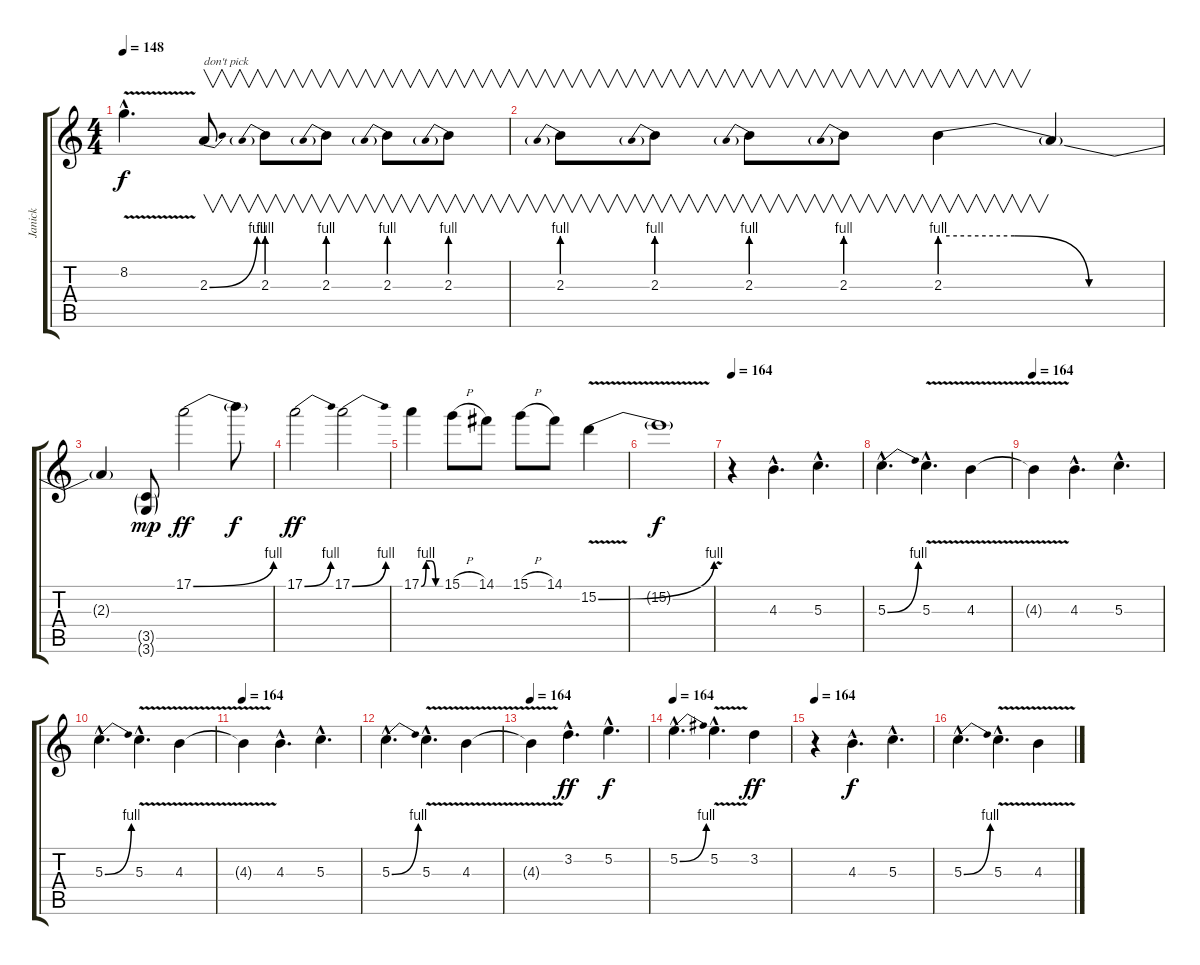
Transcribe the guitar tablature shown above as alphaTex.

\track ("Janick" "Janick") {instrument overdrivenguitar}
\staff {score tabs}
\tuning (E4 B3 G3 D3 A2 E2) {hide}
\ts (4 4)
\tempo 148
\clef g2
\ks c
8.2{v hac t}.4{d dy f} 2.3{be (bend 0 0 60 4)}.8{v txt "don't pick"} 2.3{be (prebend 0 4 60 4)}.8{v} 2.3{be (prebend 0 4 60 4)}.8{v} 2.3{be (prebend 0 4 60 4)}.8{v} 2.3{be (prebend 0 4 60 4)}.8{v} |
2.3{be (prebend 0 4 60 4)}.8{v} 2.3{be (prebend 0 4 60 4)}.8{v} 2.3{be (prebend 0 4 60 4)}.8{v} 2.3{be (prebend 0 4 60 4)}.8{v} 2.3{be (custom 0 4 20 4 40 0 60 0)}.4{v} 2.3{t}.4 |
2.3{t}.4 (3.5{g} 3.6{g}).8{dy mp} 17.1{be (bend 0 0 60 4)}.2{dy ff} 17.1{t}.8{dy f} |
17.1{be (bend 0 0 60 4)}.2{dy ff} 17.1{be (bend 0 0 60 4)}.2 |
17.1{be (custom 0 0 15 4 30 4 45 0 60 0)}.4 15.1{h}.8 14.1.8 15.1{h}.8 14.1.8 15.2{be (bend 0 0 60 4) v}.4 |
15.2{v t}.1{dy f} |
\tempo 164
r.4 4.3{hac}.4{d} 5.3{hac}.4{d} |
5.3{be (bend 0 0 60 4) hac}.4{d} 5.3{v hac}.4{d} 4.3{v}.4 |
\tempo 164
4.3{t}.4 4.3{hac}.4{d} 5.3{hac}.4{d} |
5.3{be (bend 0 0 60 4) hac}.4{d} 5.3{v hac}.4{d} 4.3{v}.4 |
\tempo 164
4.3{t}.4 4.3{hac}.4{d} 5.3{hac}.4{d} |
5.3{be (bend 0 0 60 4) hac}.4{d} 5.3{v hac}.4{d} 4.3{v}.4 |
\tempo 164
4.3{t}.4 3.2{hac}.4{d dy ff} 5.2{hac}.4{d dy f} |
\tempo 164
5.2{be (bend 0 0 60 4) hac}.4{d} 5.2{v hac}.4{d} 3.2.4{dy ff} |
\tempo 164
r.4 4.3{hac}.4{d dy f} 5.3{hac}.4{d} |
5.3{be (bend 0 0 60 4) hac}.4{d} 5.3{v hac}.4{d} 4.3{v}.4
